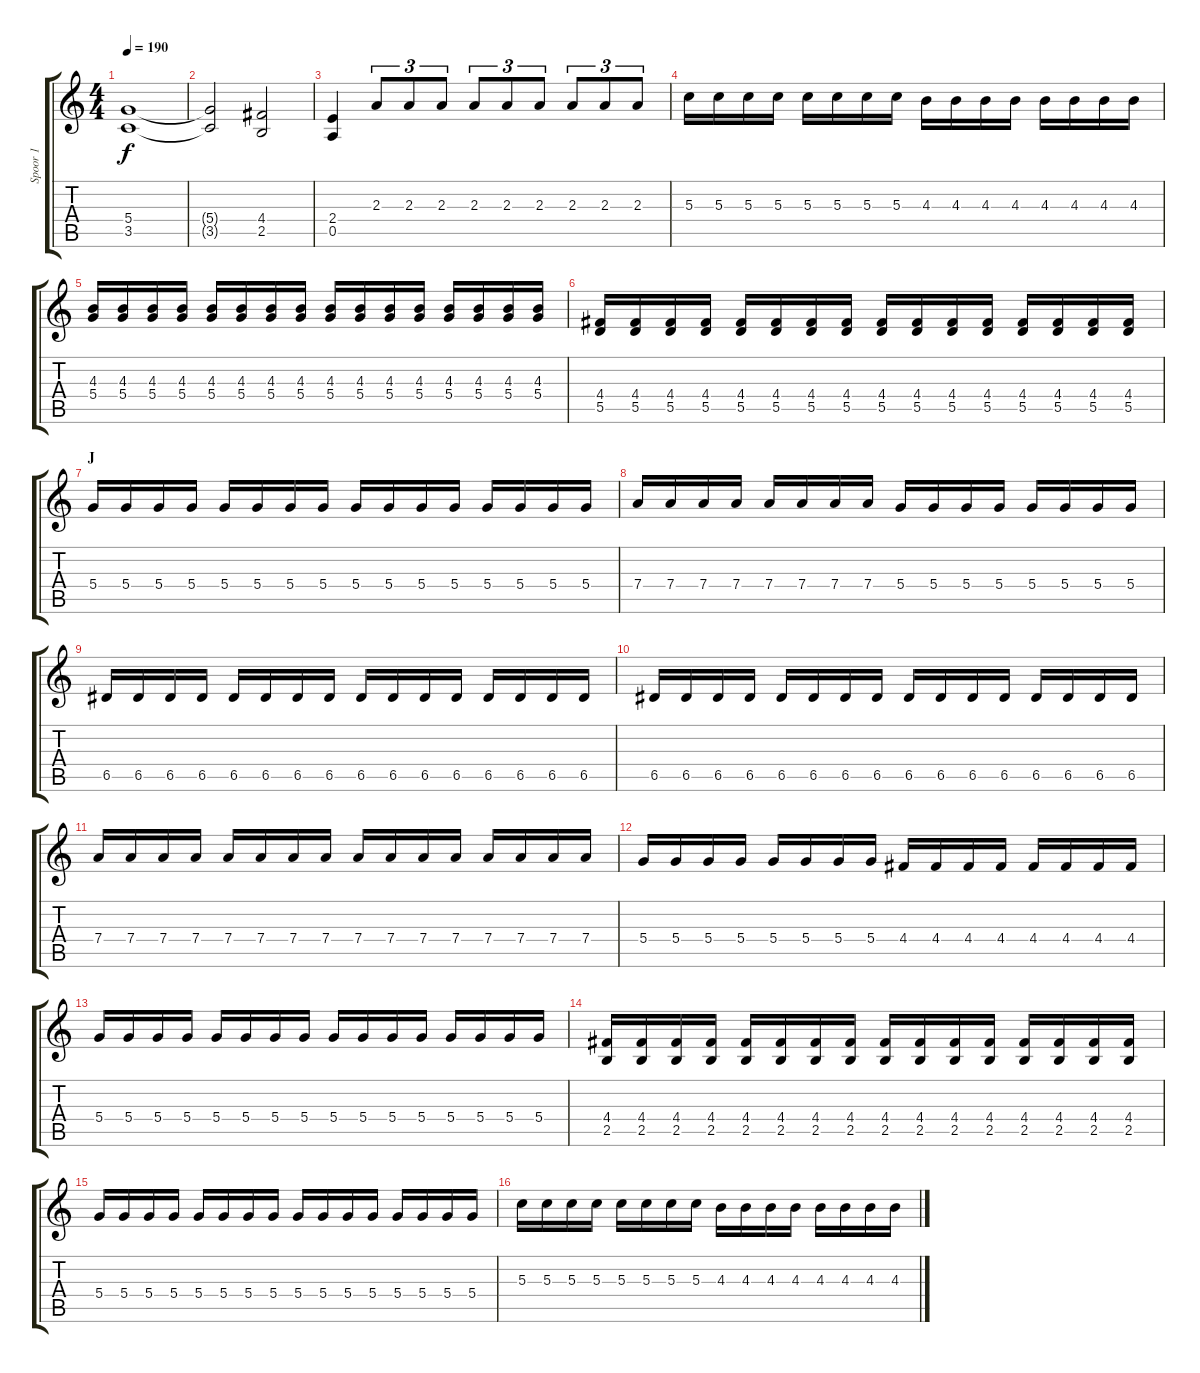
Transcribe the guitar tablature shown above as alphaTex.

\track ("Spoor 1" "Spoor 1") {instrument overdrivenguitar}
\staff {score tabs}
\tuning (E4 B3 G3 D3 A2 E2) {hide}
\ts (4 4)
\tempo 190
\clef g2
\ks c
(5.4 3.5).1{dy f} |
(5.4{t} 3.5{t}).2 (4.4 2.5).2 |
(2.4 0.5).4 2.3.8{tu (3 2)} 2.3.8{tu (3 2)} 2.3.8{tu (3 2)} 2.3.8{tu (3 2)} 2.3.8{tu (3 2)} 2.3.8{tu (3 2)} 2.3.8{tu (3 2)} 2.3.8{tu (3 2)} 2.3.8{tu (3 2)} |
5.3.16 5.3.16 5.3.16 5.3.16 5.3.16 5.3.16 5.3.16 5.3.16 4.3.16 4.3.16 4.3.16 4.3.16 4.3.16 4.3.16 4.3.16 4.3.16 |
(4.3 5.4).16 (4.3 5.4).16 (4.3 5.4).16 (4.3 5.4).16 (4.3 5.4).16 (4.3 5.4).16 (4.3 5.4).16 (4.3 5.4).16 (4.3 5.4).16 (4.3 5.4).16 (4.3 5.4).16 (4.3 5.4).16 (4.3 5.4).16 (4.3 5.4).16 (4.3 5.4).16 (4.3 5.4).16 |
(4.4 5.5).16 (4.4 5.5).16 (4.4 5.5).16 (4.4 5.5).16 (4.4 5.5).16 (4.4 5.5).16 (4.4 5.5).16 (4.4 5.5).16 (4.4 5.5).16 (4.4 5.5).16 (4.4 5.5).16 (4.4 5.5).16 (4.4 5.5).16 (4.4 5.5).16 (4.4 5.5).16 (4.4 5.5).16 |
\section ("" "J")
5.4.16 5.4.16 5.4.16 5.4.16 5.4.16 5.4.16 5.4.16 5.4.16 5.4.16 5.4.16 5.4.16 5.4.16 5.4.16 5.4.16 5.4.16 5.4.16 |
7.4.16 7.4.16 7.4.16 7.4.16 7.4.16 7.4.16 7.4.16 7.4.16 5.4.16 5.4.16 5.4.16 5.4.16 5.4.16 5.4.16 5.4.16 5.4.16 |
6.5.16 6.5.16 6.5.16 6.5.16 6.5.16 6.5.16 6.5.16 6.5.16 6.5.16 6.5.16 6.5.16 6.5.16 6.5.16 6.5.16 6.5.16 6.5.16 |
6.5.16 6.5.16 6.5.16 6.5.16 6.5.16 6.5.16 6.5.16 6.5.16 6.5.16 6.5.16 6.5.16 6.5.16 6.5.16 6.5.16 6.5.16 6.5.16 |
7.4.16 7.4.16 7.4.16 7.4.16 7.4.16 7.4.16 7.4.16 7.4.16 7.4.16 7.4.16 7.4.16 7.4.16 7.4.16 7.4.16 7.4.16 7.4.16 |
5.4.16 5.4.16 5.4.16 5.4.16 5.4.16 5.4.16 5.4.16 5.4.16 4.4.16 4.4.16 4.4.16 4.4.16 4.4.16 4.4.16 4.4.16 4.4.16 |
5.4.16 5.4.16 5.4.16 5.4.16 5.4.16 5.4.16 5.4.16 5.4.16 5.4.16 5.4.16 5.4.16 5.4.16 5.4.16 5.4.16 5.4.16 5.4.16 |
(4.4 2.5).16 (4.4 2.5).16 (4.4 2.5).16 (4.4 2.5).16 (4.4 2.5).16 (4.4 2.5).16 (4.4 2.5).16 (4.4 2.5).16 (4.4 2.5).16 (4.4 2.5).16 (4.4 2.5).16 (4.4 2.5).16 (4.4 2.5).16 (4.4 2.5).16 (4.4 2.5).16 (4.4 2.5).16 |
5.4.16 5.4.16 5.4.16 5.4.16 5.4.16 5.4.16 5.4.16 5.4.16 5.4.16 5.4.16 5.4.16 5.4.16 5.4.16 5.4.16 5.4.16 5.4.16 |
5.3.16 5.3.16 5.3.16 5.3.16 5.3.16 5.3.16 5.3.16 5.3.16 4.3.16 4.3.16 4.3.16 4.3.16 4.3.16 4.3.16 4.3.16 4.3.16
